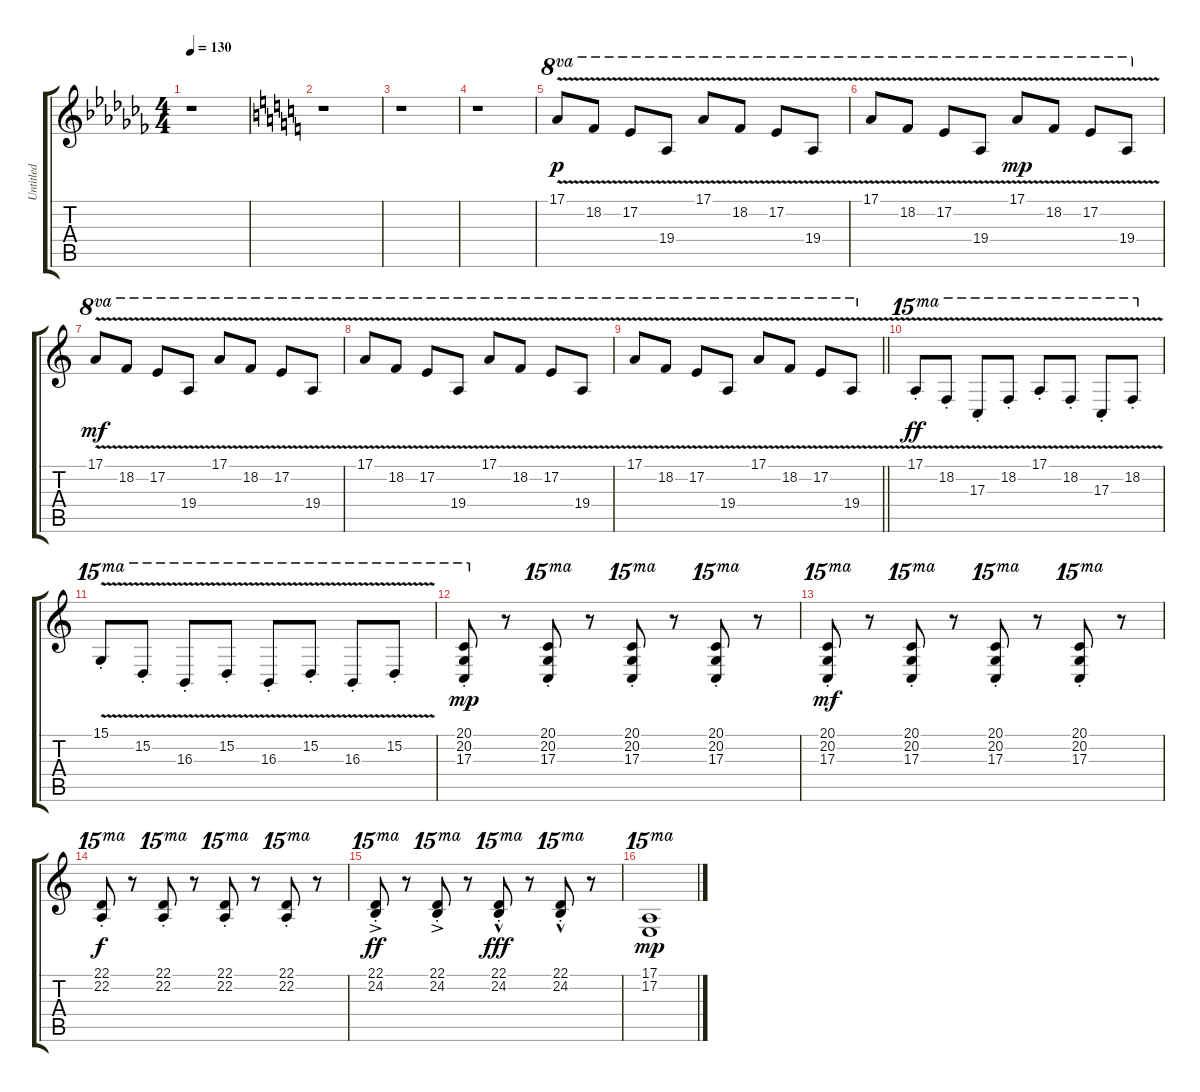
\track ("Untitled" "Untitled") {instrument stringensemble1}
\staff {score tabs}
\tuning (E4 B3 G3 D3 A2 E2) {hide}
\ts (4 4)
\tempo 130
\clef g2
\ks cb
r.1{dy f} |
\ks c
r.1 |
r.1 |
r.1 |
17.1{v}.8{ot 8va dy p} 18.2{v}.8{ot 8va} 17.2{v}.8{ot 8va} 19.4{v}.8{ot 8va} 17.1{v}.8{ot 8va} 18.2{v}.8{ot 8va} 17.2{v}.8{ot 8va} 19.4{v}.8{ot 8va} |
17.1{v}.8{ot 8va} 18.2{v}.8{ot 8va} 17.2{v}.8{ot 8va} 19.4{v}.8{ot 8va} 17.1{v}.8{ot 8va dy mp} 18.2{v}.8{ot 8va} 17.2{v}.8{ot 8va} 19.4{v}.8{ot 8va} |
17.1{v}.8{ot 8va dy mf} 18.2{v}.8{ot 8va} 17.2{v}.8{ot 8va} 19.4{v}.8{ot 8va} 17.1{v}.8{ot 8va} 18.2{v}.8{ot 8va} 17.2{v}.8{ot 8va} 19.4{v}.8{ot 8va} |
17.1{v}.8{ot 8va} 18.2{v}.8{ot 8va} 17.2{v}.8{ot 8va} 19.4{v}.8{ot 8va} 17.1{v}.8{ot 8va} 18.2{v}.8{ot 8va} 17.2{v}.8{ot 8va} 19.4{v}.8{ot 8va} |
\barLineRight lightlight
17.1{v}.8{ot 8va} 18.2{v}.8{ot 8va} 17.2{v}.8{ot 8va} 19.4{v}.8{ot 8va} 17.1{v}.8{ot 8va} 18.2{v}.8{ot 8va} 17.2{v}.8{ot 8va} 19.4{v}.8{ot 8va} |
17.1{v st}.8{ot 15ma dy ff} 18.2{v st}.8{ot 15ma} 17.3{v st}.8{ot 15ma} 18.2{v st}.8{ot 15ma} 17.1{v st}.8{ot 15ma} 18.2{v st}.8{ot 15ma} 17.3{v st}.8{ot 15ma} 18.2{v st}.8{ot 15ma} |
15.1{v st}.8{ot 15ma} 15.2{v st}.8{ot 15ma} 16.3{v st}.8{ot 15ma} 15.2{v st}.8{ot 15ma} 16.3{v st}.8{ot 15ma} 15.2{v st}.8{ot 15ma} 16.3{v st}.8{ot 15ma} 15.2{v st}.8{ot 15ma} |
(20.1{st} 20.2{st} 17.3{st}).8{ot 15ma dy mp} r.8 (20.1{st} 20.2{st} 17.3{st}).8{ot 15ma} r.8 (20.1{st} 20.2{st} 17.3{st}).8{ot 15ma} r.8 (20.1{st} 20.2{st} 17.3{st}).8{ot 15ma} r.8 |
(20.1{st} 20.2{st} 17.3{st}).8{ot 15ma dy mf} r.8 (20.1{st} 20.2{st} 17.3{st}).8{ot 15ma} r.8 (20.1{st} 20.2{st} 17.3{st}).8{ot 15ma} r.8 (20.1{st} 20.2{st} 17.3{st}).8{ot 15ma} r.8 |
(22.1{st} 22.2{st}).8{ot 15ma dy f} r.8 (22.1{st} 22.2{st}).8{ot 15ma} r.8 (22.1{st} 22.2{st}).8{ot 15ma} r.8 (22.1{st} 22.2{st}).8{ot 15ma} r.8 |
(22.1{ac st} 24.2{ac st}).8{ot 15ma dy ff} r.8 (22.1{ac st} 24.2{ac st}).8{ot 15ma} r.8 (22.1{hac st} 24.2{hac st}).8{ot 15ma dy fff} r.8 (22.1{hac st} 24.2{hac st}).8{ot 15ma} r.8 |
(17.1 17.2).1{ot 15ma dy mp}
